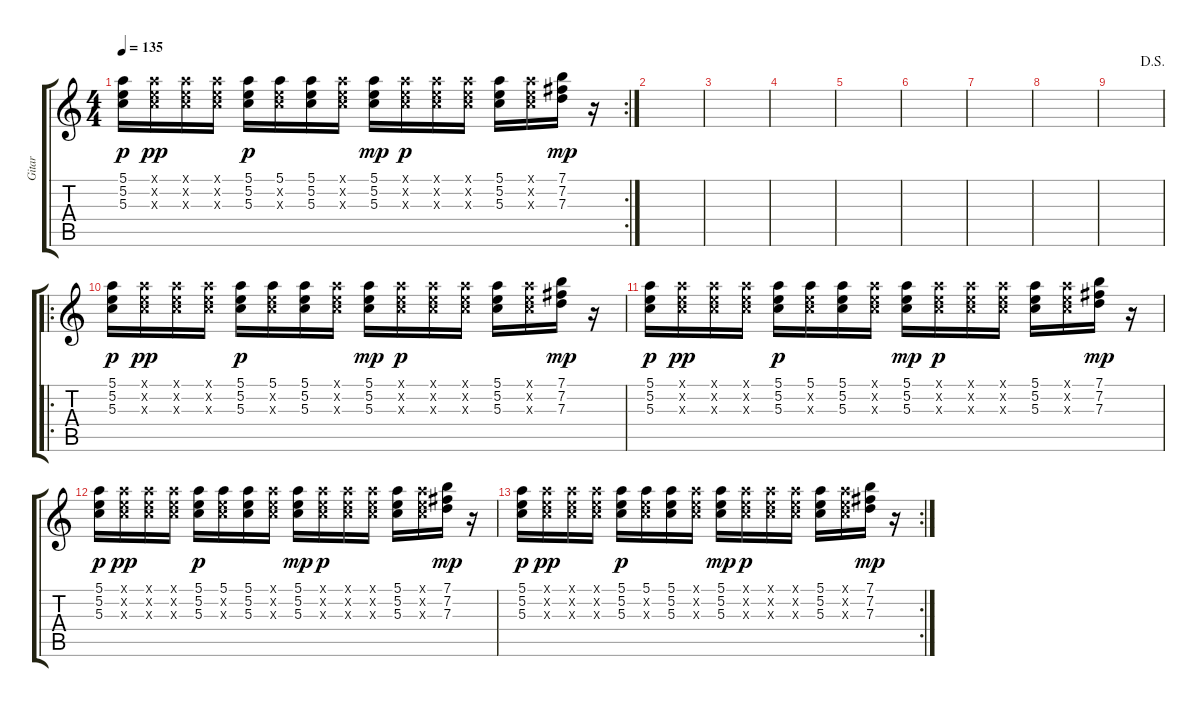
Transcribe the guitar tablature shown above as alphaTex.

\track ("Gitar" "Gitar") {instrument electricguitarclean}
\staff {score tabs}
\tuning (E4 B3 G3 D3 A2 E2) {hide}
\rc 2
\ts (4 4)
\tempo 135
\clef g2
\ks c
(5.1 5.2 5.3).16{dy p} (5.1{x} 5.2{x} 5.3{x}).16{dy pp} (5.1{x} 5.2{x} 5.3{x}).16 (5.1{x} 5.2{x} 5.3{x}).16 (5.1 5.2 5.3).16{dy p} (5.1 5.2{x} 5.3{x}).16 (5.1 5.2 5.3).16 (5.1{x} 5.2{x} 5.3{x}).16 (5.1 5.2 5.3).16{dy mp} (5.1{x} 5.2{x} 5.3{x}).16{dy p} (5.1{x} 5.2{x} 5.3{x}).16 (5.1{x} 5.2{x} 5.3{x}).16 (5.1 5.2 5.3).16 (5.1{x} 5.2{x} 5.3{x}).16 (7.1 7.2 7.3).16{dy mp} r.16 |
|
|
|
|
|
|
|
\jump dalsegno
|
\ro
(5.1 5.2 5.3).16{dy p} (5.1{x} 5.2{x} 5.3{x}).16{dy pp} (5.1{x} 5.2{x} 5.3{x}).16 (5.1{x} 5.2{x} 5.3{x}).16 (5.1 5.2 5.3).16{dy p} (5.1 5.2{x} 5.3{x}).16 (5.1 5.2 5.3).16 (5.1{x} 5.2{x} 5.3{x}).16 (5.1 5.2 5.3).16{dy mp} (5.1{x} 5.2{x} 5.3{x}).16{dy p} (5.1{x} 5.2{x} 5.3{x}).16 (5.1{x} 5.2{x} 5.3{x}).16 (5.1 5.2 5.3).16 (5.1{x} 5.2{x} 5.3{x}).16 (7.1 7.2 7.3).16{dy mp} r.16 |
(5.1 5.2 5.3).16{dy p} (5.1{x} 5.2{x} 5.3{x}).16{dy pp} (5.1{x} 5.2{x} 5.3{x}).16 (5.1{x} 5.2{x} 5.3{x}).16 (5.1 5.2 5.3).16{dy p} (5.1 5.2{x} 5.3{x}).16 (5.1 5.2 5.3).16 (5.1{x} 5.2{x} 5.3{x}).16 (5.1 5.2 5.3).16{dy mp} (5.1{x} 5.2{x} 5.3{x}).16{dy p} (5.1{x} 5.2{x} 5.3{x}).16 (5.1{x} 5.2{x} 5.3{x}).16 (5.1 5.2 5.3).16 (5.1{x} 5.2{x} 5.3{x}).16 (7.1 7.2 7.3).16{dy mp} r.16 |
(5.1 5.2 5.3).16{dy p} (5.1{x} 5.2{x} 5.3{x}).16{dy pp} (5.1{x} 5.2{x} 5.3{x}).16 (5.1{x} 5.2{x} 5.3{x}).16 (5.1 5.2 5.3).16{dy p} (5.1 5.2{x} 5.3{x}).16 (5.1 5.2 5.3).16 (5.1{x} 5.2{x} 5.3{x}).16 (5.1 5.2 5.3).16{dy mp} (5.1{x} 5.2{x} 5.3{x}).16{dy p} (5.1{x} 5.2{x} 5.3{x}).16 (5.1{x} 5.2{x} 5.3{x}).16 (5.1 5.2 5.3).16 (5.1{x} 5.2{x} 5.3{x}).16 (7.1 7.2 7.3).16{dy mp} r.16 |
\rc 2
(5.1 5.2 5.3).16{dy p} (5.1{x} 5.2{x} 5.3{x}).16{dy pp} (5.1{x} 5.2{x} 5.3{x}).16 (5.1{x} 5.2{x} 5.3{x}).16 (5.1 5.2 5.3).16{dy p} (5.1 5.2{x} 5.3{x}).16 (5.1 5.2 5.3).16 (5.1{x} 5.2{x} 5.3{x}).16 (5.1 5.2 5.3).16{dy mp} (5.1{x} 5.2{x} 5.3{x}).16{dy p} (5.1{x} 5.2{x} 5.3{x}).16 (5.1{x} 5.2{x} 5.3{x}).16 (5.1 5.2 5.3).16 (5.1{x} 5.2{x} 5.3{x}).16 (7.1 7.2 7.3).16{dy mp} r.16
